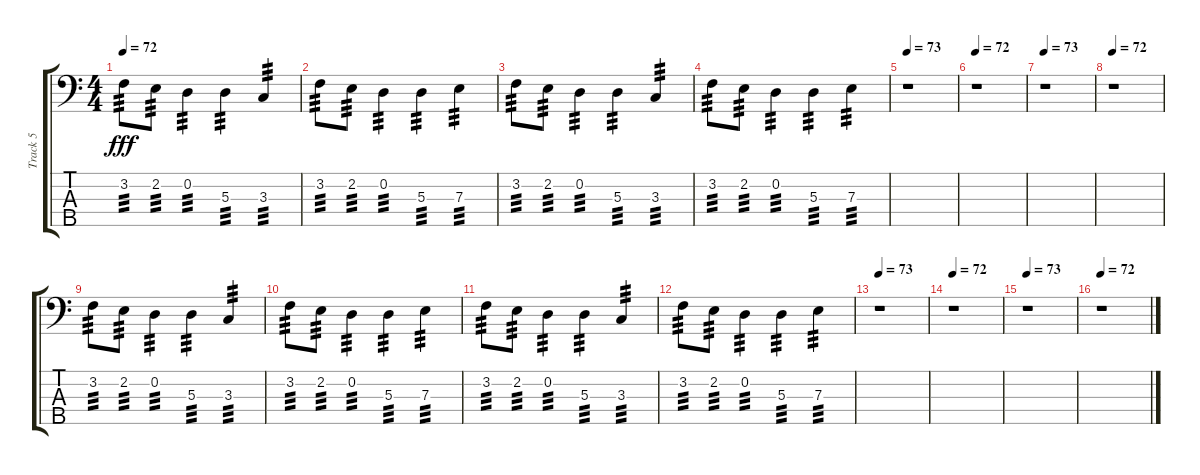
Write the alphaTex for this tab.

\track ("Track 5" "Track 5") {instrument electricbassfinger}
\staff {score tabs}
\tuning (G2 D2 A1 E1 B0) {hide}
\ts (4 4)
\tempo 72
\clef f4
\ks c
3.2.8{tp 3 dy fff} 2.2.8{tp 3} 0.2.4{tp 3} 5.3.4{tp 3} 3.3.4{tp 3} |
3.2.8{tp 3} 2.2.8{tp 3} 0.2.4{tp 3} 5.3.4{tp 3} 7.3.4{tp 3} |
3.2.8{tp 3} 2.2.8{tp 3} 0.2.4{tp 3} 5.3.4{tp 3} 3.3.4{tp 3} |
3.2.8{tp 3} 2.2.8{tp 3} 0.2.4{tp 3} 5.3.4{tp 3} 7.3.4{tp 3} |
\tempo 73
r.1 |
\tempo 72
r.1 |
\tempo 73
r.1 |
\tempo 72
r.1 |
3.2.8{tp 3} 2.2.8{tp 3} 0.2.4{tp 3} 5.3.4{tp 3} 3.3.4{tp 3} |
3.2.8{tp 3} 2.2.8{tp 3} 0.2.4{tp 3} 5.3.4{tp 3} 7.3.4{tp 3} |
3.2.8{tp 3} 2.2.8{tp 3} 0.2.4{tp 3} 5.3.4{tp 3} 3.3.4{tp 3} |
3.2.8{tp 3} 2.2.8{tp 3} 0.2.4{tp 3} 5.3.4{tp 3} 7.3.4{tp 3} |
\tempo 73
r.1 |
\tempo 72
r.1 |
\tempo 73
r.1 |
\tempo 72
r.1
